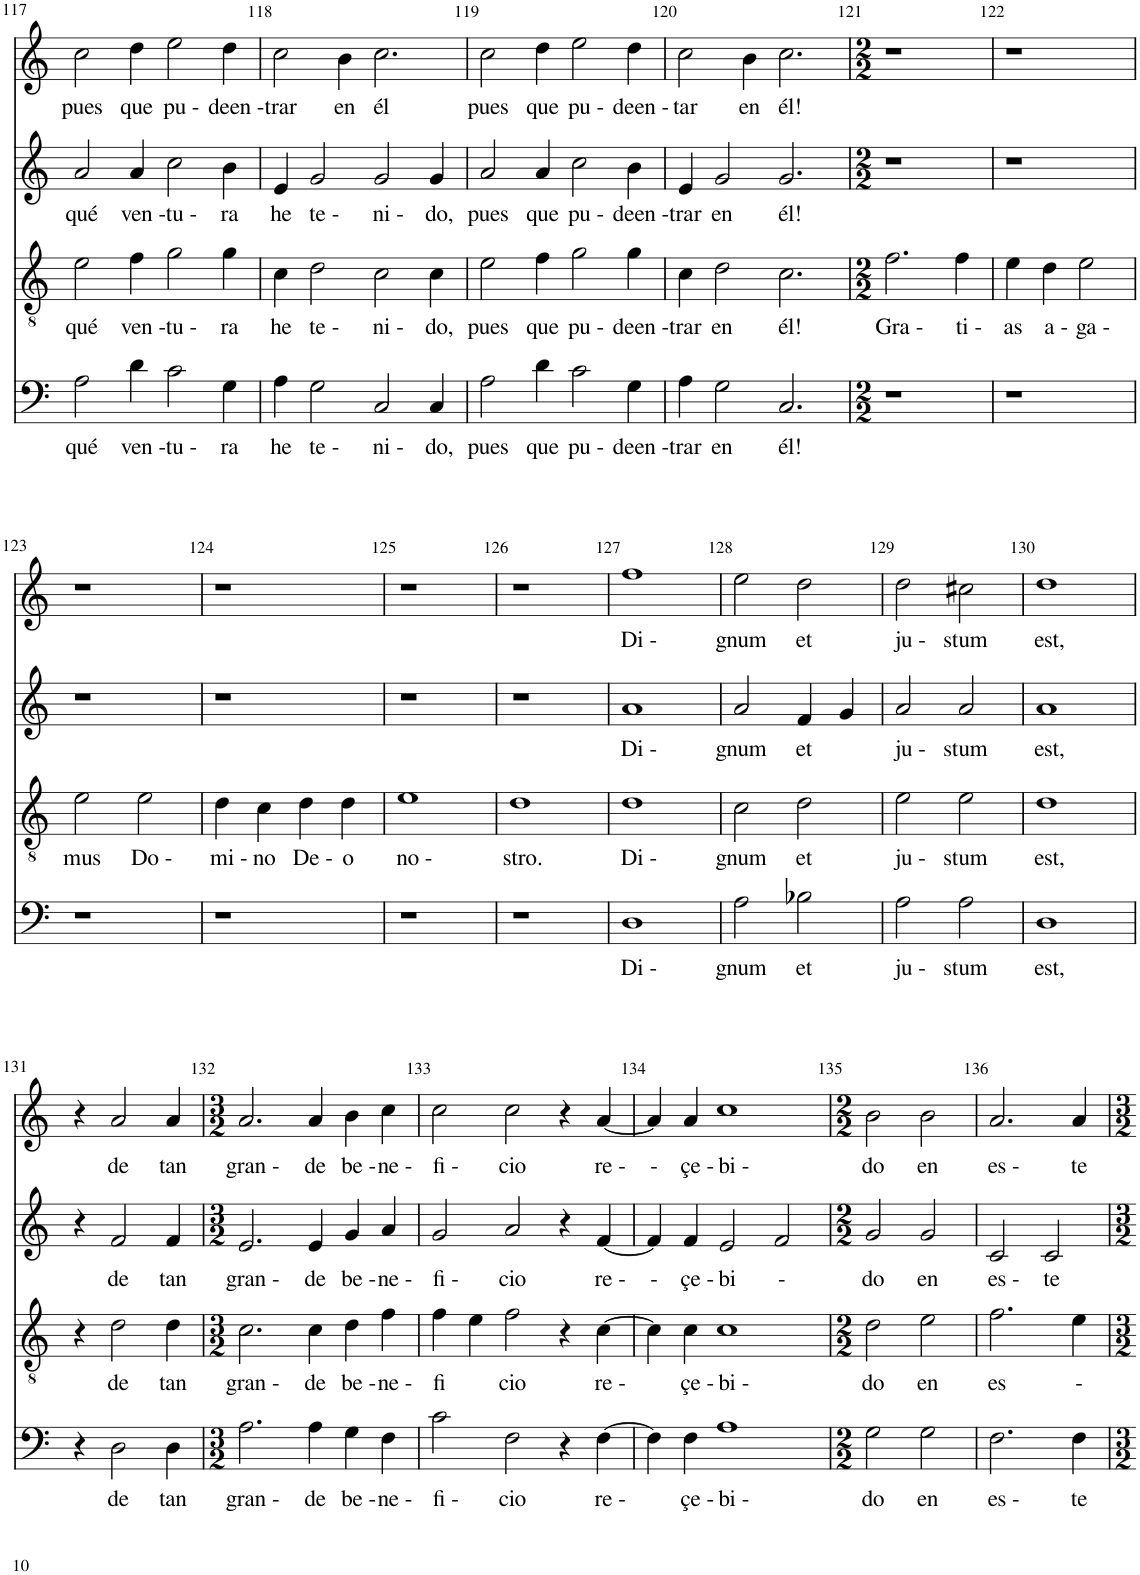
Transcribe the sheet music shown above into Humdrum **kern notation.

**kern	**text	**kern	**text	**kern	**text	**kern	**text
*part4	*part4	*part3	*part3	*part2	*part2	*part1	*part1
*staff4	*staff4	*staff3	*staff3	*staff2	*staff2	*staff1	*staff1
*I"Bass	*	*I"Tenor	*	*I"Alto	*	*I"Soprano	*
!!LO:PB:g=z
*clefF4	*	*clefGv2	*	*clefG2	*	*clefG2	*
*	*	*Trd4c7	*	*Trd4c7	*	*	*
*k[]	*	*k[]	*	*k[]	*	*k[]	*
*M6/4	*	*M6/4	*	*M6/4	*	*M6/4	*
=117	=117	=117	=117	=117	=117	=117	=117
!	!LO:LY:b	!	!LO:LY:b	!	!LO:LY:b	!	!LO:LY:b
2A\	qué	2e\	qué	2a/	qué	2cc\	pues
!	!LO:LY:b	!	!LO:LY:b	!	!LO:LY:b	!	!LO:LY:b
4d\	ven -	4f\	ven -	4a/	ven -	4dd\	que
!	!LO:LY:b	!	!LO:LY:b	!	!LO:LY:b	!	!LO:LY:b
2c\	tu -	2g\	tu -	2cc\	tu -	2ee\	pu -
!	!LO:LY:b	!	!LO:LY:b	!	!LO:LY:b	!	!LO:LY:b
4G\	ra	4g\	ra	4b\	ra	4dd\	deen -
=118	=118	=118	=118	=118	=118	=118	=118
!	!LO:LY:b	!	!LO:LY:b	!	!LO:LY:b	!	!LO:LY:b
4A\	he	4c\	he	4e/	he	2cc\	trar
!	!LO:LY:b	!	!LO:LY:b	!	!LO:LY:b	!	!
2G\	te -	2d\	te -	2g/	te -	.	.
!	!	!	!	!	!	!	!LO:LY:b
.	.	.	.	.	.	4b\	en
!	!LO:LY:b	!	!LO:LY:b	!	!LO:LY:b	!	!LO:LY:b
2C/	ni -	2c\	ni -	2g/	ni -	2.cc\	él
!	!LO:LY:b	!	!LO:LY:b	!	!LO:LY:b	!	!
4C/	do,	4c\	do,	4g/	do,	.	.
=119	=119	=119	=119	=119	=119	=119	=119
!	!LO:LY:b	!	!LO:LY:b	!	!LO:LY:b	!	!LO:LY:b
2A\	pues	2e\	pues	2a/	pues	2cc\	pues
!	!LO:LY:b	!	!LO:LY:b	!	!LO:LY:b	!	!LO:LY:b
4d\	que	4f\	que	4a/	que	4dd\	que
!	!LO:LY:b	!	!LO:LY:b	!	!LO:LY:b	!	!LO:LY:b
2c\	pu -	2g\	pu -	2cc\	pu -	2ee\	pu -
!	!LO:LY:b	!	!LO:LY:b	!	!LO:LY:b	!	!LO:LY:b
4G\	deen -	4g\	deen -	4b\	deen -	4dd\	deen -
=120	=120	=120	=120	=120	=120	=120	=120
!	!LO:LY:b	!	!LO:LY:b	!	!LO:LY:b	!	!LO:LY:b
4A\	trar	4c\	trar	4e/	trar	2cc\	tar
!	!LO:LY:b	!	!LO:LY:b	!	!LO:LY:b	!	!
2G\	en	2d\	en	2g/	en	.	.
!	!	!	!	!	!	!	!LO:LY:b
.	.	.	.	.	.	4b\	en
!	!LO:LY:b	!	!LO:LY:b	!	!LO:LY:b	!	!LO:LY:b
2.C/	él!	2.c\	él!	2.g/	él!	2.cc\	él!
=121	=121	=121	=121	=121	=121	=121	=121
*M2/2	*	*M2/2	*	*M2/2	*	*M2/2	*
!	!	!	!LO:LY:b	!	!	!	!
1r	.	2.f\	Gra -	1r	.	1r	.
!	!	!	!LO:LY:b	!	!	!	!
.	.	4f\	ti -	.	.	.	.
=122	=122	=122	=122	=122	=122	=122	=122
!	!	!	!LO:LY:b	!	!	!	!
1r	.	4e\	as	1r	.	1r	.
!	!	!	!LO:LY:b	!	!	!	!
.	.	4d\	a -	.	.	.	.
!	!	!	!LO:LY:b	!	!	!	!
.	.	2e\	ga -	.	.	.	.
!!LO:LB:g=z
=123	=123	=123	=123	=123	=123	=123	=123
!	!	!	!LO:LY:b	!	!	!	!
1r	.	2e\	mus	1r	.	1r	.
!	!	!	!LO:LY:b	!	!	!	!
.	.	2e\	Do -	.	.	.	.
=124	=124	=124	=124	=124	=124	=124	=124
!	!	!	!LO:LY:b	!	!	!	!
1r	.	4d\	mi -	1r	.	1r	.
!	!	!	!LO:LY:b	!	!	!	!
.	.	4c\	no	.	.	.	.
!	!	!	!LO:LY:b	!	!	!	!
.	.	4d\	De -	.	.	.	.
!	!	!	!LO:LY:b	!	!	!	!
.	.	4d\	o	.	.	.	.
=125	=125	=125	=125	=125	=125	=125	=125
!	!	!	!LO:LY:b	!	!	!	!
1r	.	1e	no -	1r	.	1r	.
=126	=126	=126	=126	=126	=126	=126	=126
!	!	!	!LO:LY:b	!	!	!	!
1r	.	1d	stro.	1r	.	1r	.
=127	=127	=127	=127	=127	=127	=127	=127
!	!LO:LY:b	!	!LO:LY:b	!	!LO:LY:b	!	!LO:LY:b
1D	Di -	1d	Di -	1a	Di -	1ff	Di -
=128	=128	=128	=128	=128	=128	=128	=128
!	!LO:LY:b	!	!LO:LY:b	!	!LO:LY:b	!	!LO:LY:b
2A\	gnum	2c\	gnum	2a/	gnum	2ee\	gnum
!	!LO:LY:b	!	!LO:LY:b	!	!LO:LY:b	!	!LO:LY:b
2B-X\	et	2d\	et	4f/	et	2dd\	et
.	.	.	.	4g/	.	.	.
=129	=129	=129	=129	=129	=129	=129	=129
!	!LO:LY:b	!	!LO:LY:b	!	!LO:LY:b	!	!LO:LY:b
2A\	ju -	2e\	ju -	2a/	ju -	2dd\	ju -
!	!LO:LY:b	!	!LO:LY:b	!	!LO:LY:b	!	!LO:LY:b
2A\	stum	2e\	stum	2a/	stum	2cc#X\	stum
=130	=130	=130	=130	=130	=130	=130	=130
!	!LO:LY:b	!	!LO:LY:b	!	!LO:LY:b	!	!LO:LY:b
1D	est,	1d	est,	1a	est,	1dd	est,
!!LO:LB:g=z
=131	=131	=131	=131	=131	=131	=131	=131
4r	.	4r	.	4r	.	4r	.
!	!LO:LY:b	!	!LO:LY:b	!	!LO:LY:b	!	!LO:LY:b
2D\	de	2d\	de	2f/	de	2a/	de
!	!LO:LY:b	!	!LO:LY:b	!	!LO:LY:b	!	!LO:LY:b
4D\	tan	4d\	tan	4f/	tan	4a/	tan
=132	=132	=132	=132	=132	=132	=132	=132
*M3/2	*	*M3/2	*	*M3/2	*	*M3/2	*
!	!LO:LY:b	!	!LO:LY:b	!	!LO:LY:b	!	!LO:LY:b
2.A\	gran -	2.c\	gran -	2.e/	gran -	2.a/	gran -
!	!LO:LY:b	!	!LO:LY:b	!	!LO:LY:b	!	!LO:LY:b
4A\	de	4c\	de	4e/	de	4a/	de
!	!LO:LY:b	!	!LO:LY:b	!	!LO:LY:b	!	!LO:LY:b
4G\	be -	4d\	be -	4g/	be -	4b\	be -
!	!LO:LY:b	!	!LO:LY:b	!	!LO:LY:b	!	!LO:LY:b
4F\	ne -	4f\	ne -	4a/	ne -	4cc\	ne -
=133	=133	=133	=133	=133	=133	=133	=133
!	!LO:LY:b	!	!LO:LY:b	!	!LO:LY:b	!	!LO:LY:b
2c\	fi -	4f\	fi	2g/	fi -	2cc\	fi -
.	.	4e\	.	.	.	.	.
!	!LO:LY:b	!	!LO:LY:b	!	!LO:LY:b	!	!LO:LY:b
2F\	cio	2f\	cio	2a/	cio	2cc\	cio
4r	.	4r	.	4r	.	4r	.
!	!LO:LY:b	!	!LO:LY:b	!	!LO:LY:b	!	!LO:LY:b
[4F\	re -	[4c\	re -	[4f/	re -	[4a/	re -
=134	=134	=134	=134	=134	=134	=134	=134
!	!	!	!	!	!LO:LY:b	!	!LO:LY:b
4F\]	.	4c\]	.	4f/]	-	4a/]	-
!	!LO:LY:b	!	!LO:LY:b	!	!LO:LY:b	!	!LO:LY:b
4F\	çe -	4c\	çe -	4f/	çe -	4a/	çe -
!	!LO:LY:b	!	!LO:LY:b	!	!LO:LY:b	!	!LO:LY:b
1A	bi -	1c	bi -	2e/	bi	1cc	bi -
!	!	!	!	!	!LO:LY:b	!	!
.	.	.	.	2f/	-	.	.
=135	=135	=135	=135	=135	=135	=135	=135
*M2/2	*	*M2/2	*	*M2/2	*	*M2/2	*
!	!LO:LY:b	!	!LO:LY:b	!	!LO:LY:b	!	!LO:LY:b
2G\	do	2d\	do	2g/	do	2b\	do
!	!LO:LY:b	!	!LO:LY:b	!	!LO:LY:b	!	!LO:LY:b
2G\	en	2e\	en	2g/	en	2b\	en
=136	=136	=136	=136	=136	=136	=136	=136
!	!LO:LY:b	!	!LO:LY:b	!	!LO:LY:b	!	!LO:LY:b
2.F\	es -	2.f\	es	2c/	es -	2.a/	es -
!	!	!	!	!	!LO:LY:b	!	!
.	.	.	.	2c/	te	.	.
!	!LO:LY:b	!	!LO:LY:b	!	!	!	!LO:LY:b
4F\	te	4e\	-	.	.	4a/	te
=	=	=	=	=	=	=	=
*-	*-	*-	*-	*-	*-	*-	*-
